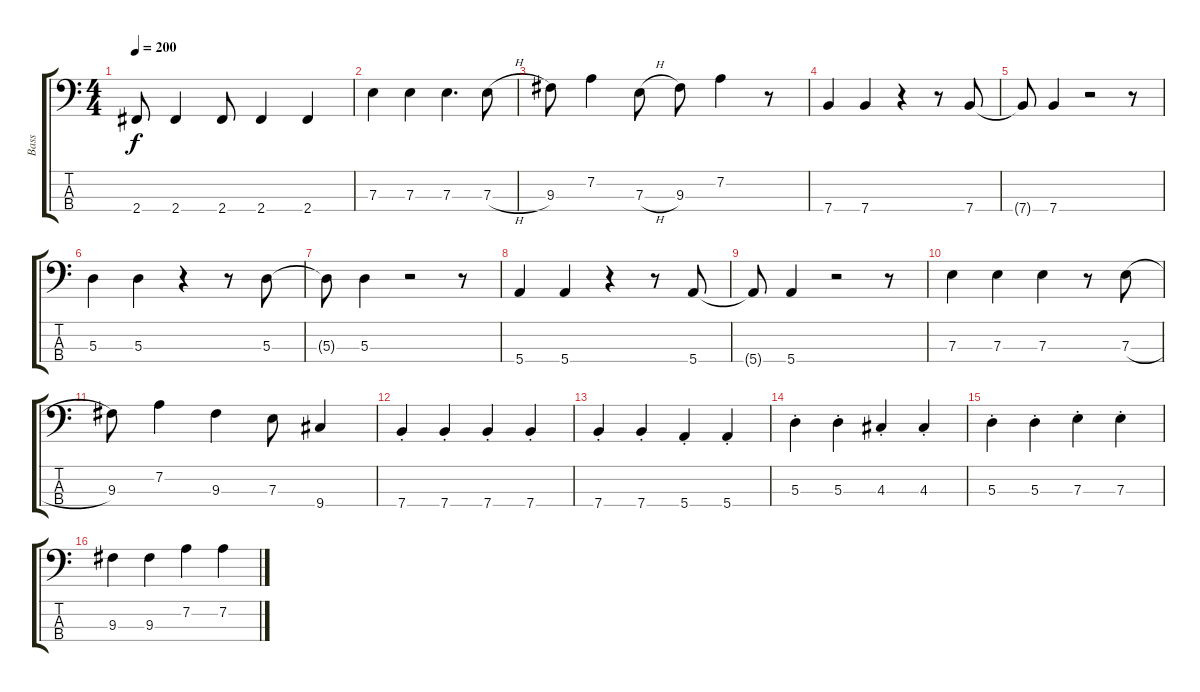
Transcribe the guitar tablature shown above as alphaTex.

\track ("Bass" "Bass") {instrument electricbassfinger}
\staff {score tabs}
\tuning (G2 D2 A1 E1) {hide}
\ts (4 4)
\tempo 200
\clef f4
\ks c
2.4{t}.8{dy f} 2.4.4 2.4.8 2.4.4 2.4.4 |
7.3.4 7.3.4 7.3.4{d} 7.3{h}.8 |
9.3.8 7.2.4 7.3{h}.8 9.3.8 7.2.4 r.8 |
7.4.4 7.4.4 r.4 r.8 7.4.8 |
7.4{t}.8 7.4.4 r.2 r.8 |
5.3.4 5.3.4 r.4 r.8 5.3.8 |
5.3{t}.8 5.3.4 r.2 r.8 |
5.4.4 5.4.4 r.4 r.8 5.4.8 |
5.4{t}.8 5.4.4 r.2 r.8 |
7.3.4 7.3.4 7.3.4 r.8 7.3{h}.8 |
9.3.8 7.2.4 9.3.4 7.3.8 9.4.4 |
7.4{st}.4 7.4{st}.4 7.4{st}.4 7.4{st}.4 |
7.4{st}.4 7.4{st}.4 5.4{st}.4 5.4{st}.4 |
5.3{st}.4 5.3{st}.4 4.3{st}.4 4.3{st}.4 |
5.3{st}.4 5.3{st}.4 7.3{st}.4 7.3{st}.4 |
9.3.4 9.3.4 7.2.4 7.2.4
